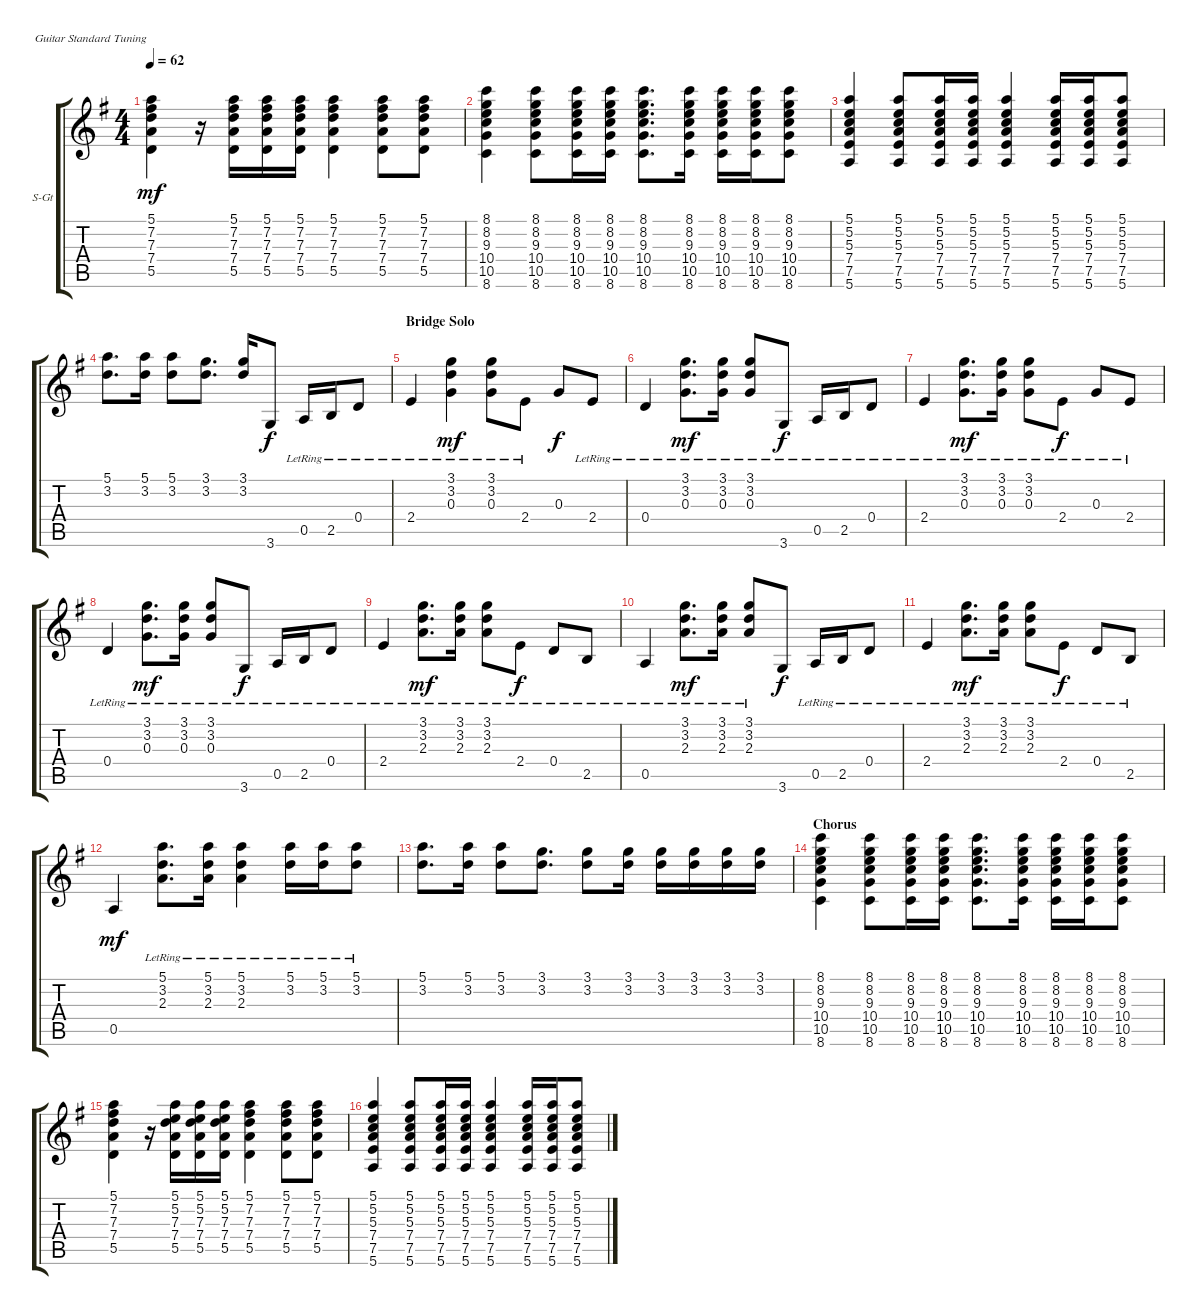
\defaultSystemsLayout 4
\bracketExtendMode groupsimilarinstruments
\firstSystemTrackNameOrientation horizontal
\otherSystemsTrackNameOrientation horizontal
\track ("Rhythm" "S-Gt") {instrument acousticguitarsteel}
\staff {score tabs}
\tuning (E4 B3 G3 D3 A2 E2)
\ts (4 4)
\tempo 62
\clef g2
\ks g
(7.4 7.3 7.2 5.1 5.5).4{dy mf} r.16 (7.4 7.3 7.2 5.1 5.5).16 (7.4 7.3 7.2 5.1 5.5).16 (7.4 7.3 7.2 5.1 5.5).16 (7.4 7.3 7.2 5.1 5.5).4 (7.4 7.3 7.2 5.1 5.5).8 (7.4 7.3 7.2 5.1 5.5).8 |
(10.5 10.4 9.3 8.2 8.1 8.6).4 (10.5 10.4 9.3 8.2 8.1 8.6).8 (10.5 10.4 9.3 8.2 8.1 8.6).16 (10.5 10.4 9.3 8.2 8.1 8.6).16 (10.5 10.4 9.3 8.2 8.1 8.6).8{d} (10.5 10.4 9.3 8.2 8.1 8.6).16 (10.5 10.4 9.3 8.2 8.1 8.6).16 (10.5 10.4 9.3 8.2 8.1 8.6).16 (10.5 10.4 9.3 8.2 8.1 8.6).8 |
(5.1 5.2 5.3 7.4 7.5 5.6).4 (5.1 5.2 5.3 7.4 7.5 5.6).8 (5.1 5.2 5.3 7.4 7.5 5.6).16 (5.1 5.2 5.3 7.4 7.5 5.6).16 (5.1 5.2 5.3 7.4 7.5 5.6).4 (5.1 5.2 5.3 7.4 7.5 5.6).16 (5.1 5.2 5.3 7.4 7.5 5.6).16 (5.1 5.2 5.3 7.4 7.5 5.6).8 |
(3.2 5.1).8{d} (3.2 5.1).16 (3.2 5.1).8 (3.2 3.1).8{d} (3.2 3.1).16 3.6.8{dy f} 0.5{lr}.16 2.5{lr}.16 0.4{lr}.8 |
\section ("" "Bridge Solo")
2.4{lr}.4 (0.3{lr} 3.2{lr} 3.1).4{dy mf} (0.3{lr} 3.2{lr} 3.1).8 2.4{lr}.8 0.3.8{dy f} 2.4{lr}.8 |
0.4{lr}.4 (0.3{lr} 3.2{lr} 3.1{lr}).8{d dy mf} (0.3{lr} 3.2{lr} 3.1{lr}).16 (0.3{lr} 3.2{lr} 3.1{lr}).8 3.6{lr}.8{dy f} 0.5{lr}.16 2.5{lr}.16 0.4{lr}.8 |
2.4{lr}.4 (0.3{lr} 3.2{lr} 3.1{lr}).8{d dy mf} (0.3{lr} 3.2{lr} 3.1{lr}).16 (0.3{lr} 3.2{lr} 3.1{lr}).8 2.4{lr}.8{dy f} 0.3{lr}.8 2.4{lr}.8 |
0.4{lr}.4 (0.3{lr} 3.2{lr} 3.1{lr}).8{d dy mf} (0.3{lr} 3.2{lr} 3.1{lr}).16 (0.3{lr} 3.2{lr} 3.1{lr}).8 3.6{lr}.8{dy f} 0.5{lr}.16 2.5{lr}.16 0.4{lr}.8 |
2.4{lr}.4 (2.3{lr} 3.2{lr} 3.1{lr}).8{d dy mf} (2.3{lr} 3.2{lr} 3.1{lr}).16 (2.3{lr} 3.2{lr} 3.1{lr}).8 2.4{lr}.8{dy f} 0.4{lr}.8 2.5{lr}.8 |
0.5{lr}.4 (2.3{lr} 3.2{lr} 3.1{lr}).8{d dy mf} (2.3{lr} 3.2{lr} 3.1{lr}).16 (2.3{lr} 3.2{lr} 3.1{lr}).8 3.6.8{dy f} 0.5{lr}.16 2.5{lr}.16 0.4{lr}.8 |
2.4{lr}.4 (2.3{lr} 3.2{lr} 3.1{lr}).8{d dy mf} (2.3{lr} 3.2{lr} 3.1{lr}).16 (2.3{lr} 3.2{lr} 3.1{lr}).8 2.4{lr}.8{dy f} 0.4{lr}.8 2.5{lr}.8 |
0.5.4{dy mf} (3.2{lr} 5.1 2.3).8{d} (3.2{lr} 5.1 2.3).16 (3.2{lr} 5.1 2.3).4 (3.2{lr} 5.1).16 (3.2{lr} 5.1).16 (3.2{lr} 5.1).8 |
(3.2 5.1).8{d} (3.2 5.1).16 (3.2 5.1).8 (3.2 3.1).8{d} (3.2 3.1).8 (3.2 3.1).16 (3.2 3.1).16 (3.2 3.1).16 (3.2 3.1).16 (3.2 3.1).16 |
\section ("" "Chorus")
(10.5 10.4 9.3 8.2 8.1 8.6).4 (10.5 10.4 9.3 8.2 8.1 8.6).8 (10.5 10.4 9.3 8.2 8.1 8.6).16 (10.5 10.4 9.3 8.2 8.1 8.6).16 (10.5 10.4 9.3 8.2 8.1 8.6).8{d} (10.5 10.4 9.3 8.2 8.1 8.6).16 (10.5 10.4 9.3 8.2 8.1 8.6).16 (10.5 10.4 9.3 8.2 8.1 8.6).16 (10.5 10.4 9.3 8.2 8.1 8.6).8 |
(7.4 7.3 7.2 5.1 5.5).4 r.16 (7.4 7.3 5.2 5.1 5.5).16 (7.4 7.3 5.2 5.1 5.5).16 (7.4 7.3 5.2 5.1 5.5).16 (7.4 7.3 7.2 5.1 5.5).4 (7.4 7.3 7.2 5.1 5.5).8 (7.4 7.3 7.2 5.1 5.5).8 |
(5.1 5.2 5.3 7.4 7.5 5.6).4 (5.1 5.2 5.3 7.4 7.5 5.6).8 (5.1 5.2 5.3 7.4 7.5 5.6).16 (5.1 5.2 5.3 7.4 7.5 5.6).16 (5.1 5.2 5.3 7.4 7.5 5.6).4 (5.1 5.2 5.3 7.4 7.5 5.6).16 (5.1 5.2 5.3 7.4 7.5 5.6).16 (5.1 5.2 5.3 7.4 7.5 5.6).8
